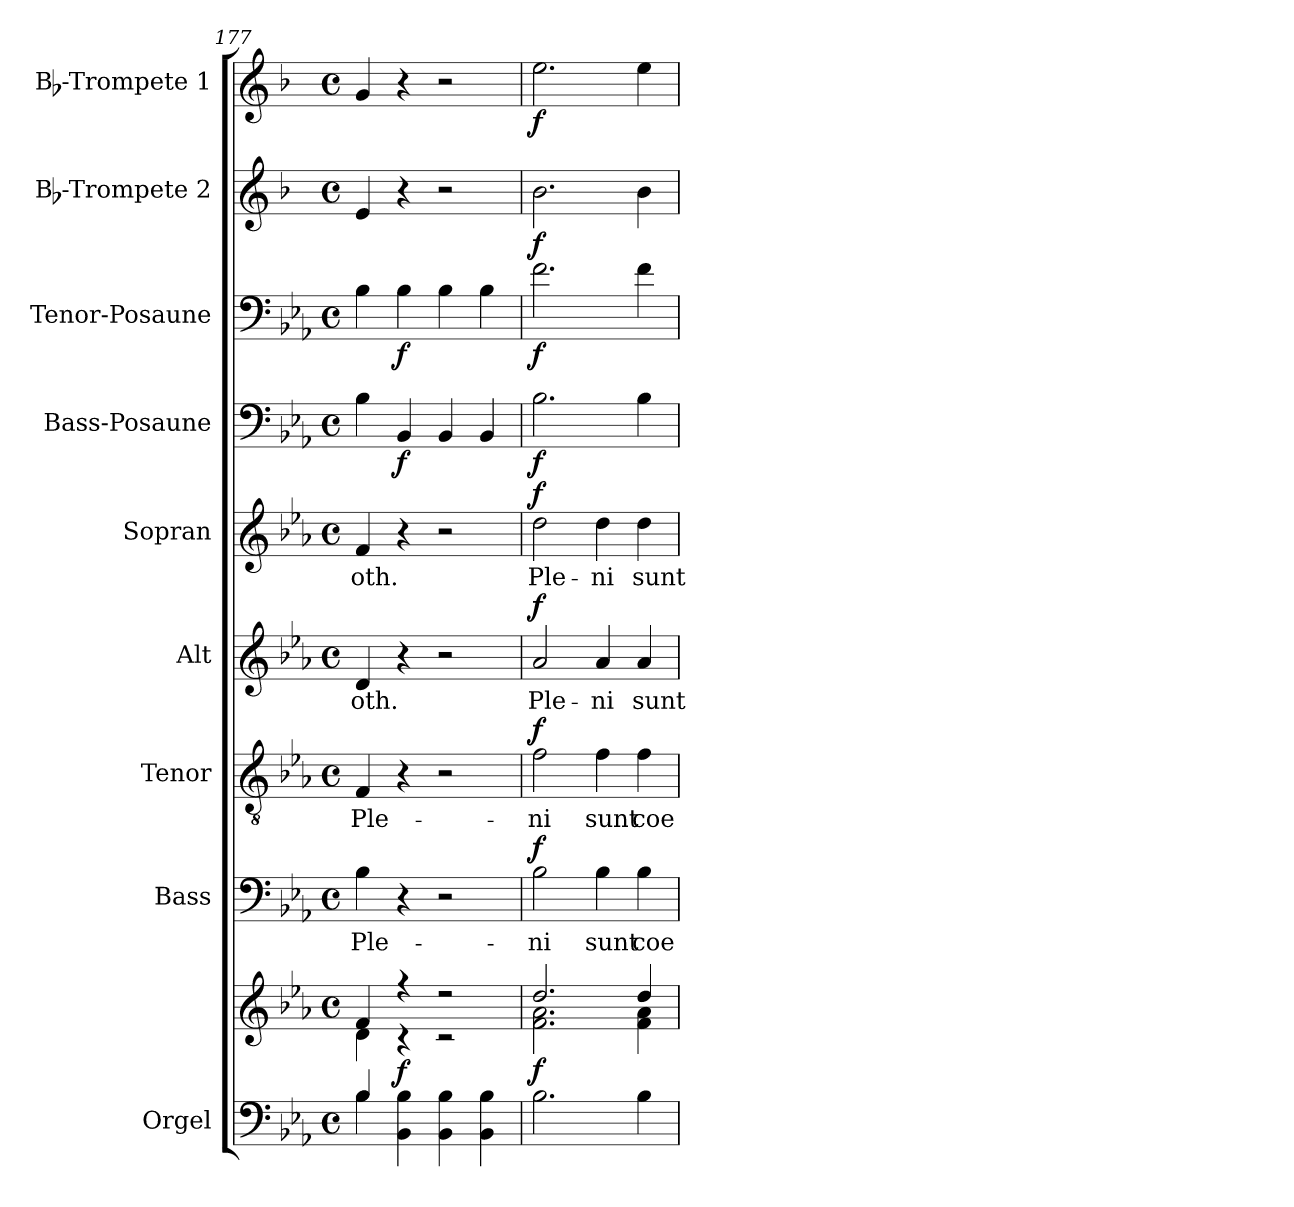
**kern	**kern	**dynam	**kern	**text	**dynam	**kern	**text	**dynam	**kern	**text	**dynam	**kern	**text	**dynam	**kern	**dynam	**kern	**dynam	**kern	**dynam	**kern	**dynam
*part9	*part9	*part9	*part8	*part8	*part8	*part7	*part7	*part7	*part6	*part6	*part6	*part5	*part5	*part5	*part4	*part4	*part3	*part3	*part2	*part2	*part1	*part1
*staff10	*staff9	*staff9/10	*staff8	*staff8	*staff8	*staff7	*staff7	*staff7	*staff6	*staff6	*staff6	*staff5	*staff5	*staff5	*staff4	*staff4	*staff3	*staff3	*staff2	*staff2	*staff1	*staff1
*I"Orgel	*	*	*I"Bass	*	*	*I"Tenor	*	*	*I"Alt	*	*	*I"Sopran	*	*	*I"Bass-Posaune	*	*I"Tenor-Posaune	*	*I"Bb-Trompete 2	*	*I"Bb-Trompete 1	*
*I'Org.	*	*	*I'B.	*	*	*I'T.	*	*	*I'A.	*	*	*I'S.	*	*	*I'B. Pos.	*	*I'T. Pos.	*	*I'Trp. 2	*	*I'Trp. 1	*
*clefF4	*clefG2	*	*clefF4	*	*	*clefGv2	*	*	*clefG2	*	*	*clefG2	*	*	*clefF4	*	*clefF4	*	*clefG2	*	*clefG2	*
*	*	*	*	*	*	*	*	*	*	*	*	*	*	*	*	*	*	*	*ITrd1c2	*	*ITrd1c2	*
*k[b-e-a-]	*k[b-e-a-]	*	*k[b-e-a-]	*	*	*k[b-e-a-]	*	*	*k[b-e-a-]	*	*	*k[b-e-a-]	*	*	*k[b-e-a-]	*	*k[b-e-a-]	*	*k[b-e-a-]	*	*k[b-e-a-]	*
*E-:	*E-:	*	*E-:	*	*	*E-:	*	*	*E-:	*	*	*E-:	*	*	*E-:	*	*E-:	*	*E-:	*	*E-:	*
*M4/4	*M4/4	*	*M4/4	*	*	*M4/4	*	*	*M4/4	*	*	*M4/4	*	*	*M4/4	*	*M4/4	*	*M4/4	*	*M4/4	*
*met(c)	*met(c)	*	*met(c)	*	*	*met(c)	*	*	*met(c)	*	*	*met(c)	*	*	*met(c)	*	*met(c)	*	*met(c)	*	*met(c)	*
=177	=177	=177	=177	=177	=177	=177	=177	=177	=177	=177	=177	=177	=177	=177	=177	=177	=177	=177	=177	=177	=177	=177
*^	*^	*	*	*	*	*	*	*	*	*	*	*	*	*	*	*	*	*	*	*	*	*
!	!	!	!	!	!	!LO:LY:b	!	!	!LO:LY:b	!	!	!LO:LY:b	!	!	!LO:LY:b	!	!	!	!	!	!	!	!	!
4B-/	4B-\	4f/	4d\	.	4B-\	Ple-	.	4F/	Ple-	.	4d/	-oth.	.	4f/	-oth.	.	4B-\	.	4B-\	.	4d/	.	4f/	.
!	!	!	!	!LO:DY:b	!	!	!	!	!	!	!	!	!	!	!	!	!	!LO:DY:b	!	!LO:DY:b	!	!	!	!
4ryy	4BB-\ 4B-\	4r	4r	f	4r	.	.	4r	.	.	4r	.	.	4r	.	.	4BB-/	f	4B-\	f	4r	.	4r	.
2ryy	4BB-\ 4B-\	2r	2r	.	2r	.	.	2r	.	.	2r	.	.	2r	.	.	4BB-/	.	4B-\	.	2r	.	2r	.
.	4BB-\ 4B-\	.	.	.	.	.	.	.	.	.	.	.	.	.	.	.	4BB-/	.	4B-\	.	.	.	.	.
!!LO:PB:g=z
=178	=178	=178	=178	=178	=178	=178	=178	=178	=178	=178	=178	=178	=178	=178	=178	=178	=178	=178	=178	=178	=178	=178	=178	=178
!	!	!	!	!LO:DY:b	!	!LO:LY:b	!LO:DY:a	!	!LO:LY:b	!LO:DY:a	!	!LO:LY:b	!LO:DY:a	!	!LO:LY:b	!LO:DY:a	!	!LO:DY:b	!	!LO:DY:b	!	!LO:DY:b	!	!LO:DY:b
*v	*v	*	*	*	*	*	*	*	*	*	*	*	*	*	*	*	*	*	*	*	*	*	*	*
2.B-\	2.dd/	2.f\ 2.a-\	f	2B-\	-ni	f	2f\	-ni	f	2a-/	Ple-	f	2dd\	Ple-	f	2.B-\	f	2.f\	f	2.a-\	f	2.dd\	f
!	!	!	!	!	!LO:LY:b	!	!	!LO:LY:b	!	!	!LO:LY:b	!	!	!LO:LY:b	!	!	!	!	!	!	!	!	!
.	.	.	.	4B-\	sunt	.	4f\	sunt	.	4a-/	-ni	.	4dd\	-ni	.	.	.	.	.	.	.	.	.
!	!	!	!	!	!LO:LY:b	!	!	!LO:LY:b	!	!	!LO:LY:b	!	!	!LO:LY:b	!	!	!	!	!	!	!	!	!
4B-\	4dd/	4f\ 4a-\	.	4B-\	coe-	.	4f\	coe-	.	4a-/	sunt	.	4dd\	sunt	.	4B-\	.	4f\	.	4a-\	.	4dd\	.
*	*v	*v	*	*	*	*	*	*	*	*	*	*	*	*	*	*	*	*	*	*	*	*	*
=	=	=	=	=	=	=	=	=	=	=	=	=	=	=	=	=	=	=	=	=	=	=
*-	*-	*-	*-	*-	*-	*-	*-	*-	*-	*-	*-	*-	*-	*-	*-	*-	*-	*-	*-	*-	*-	*-
